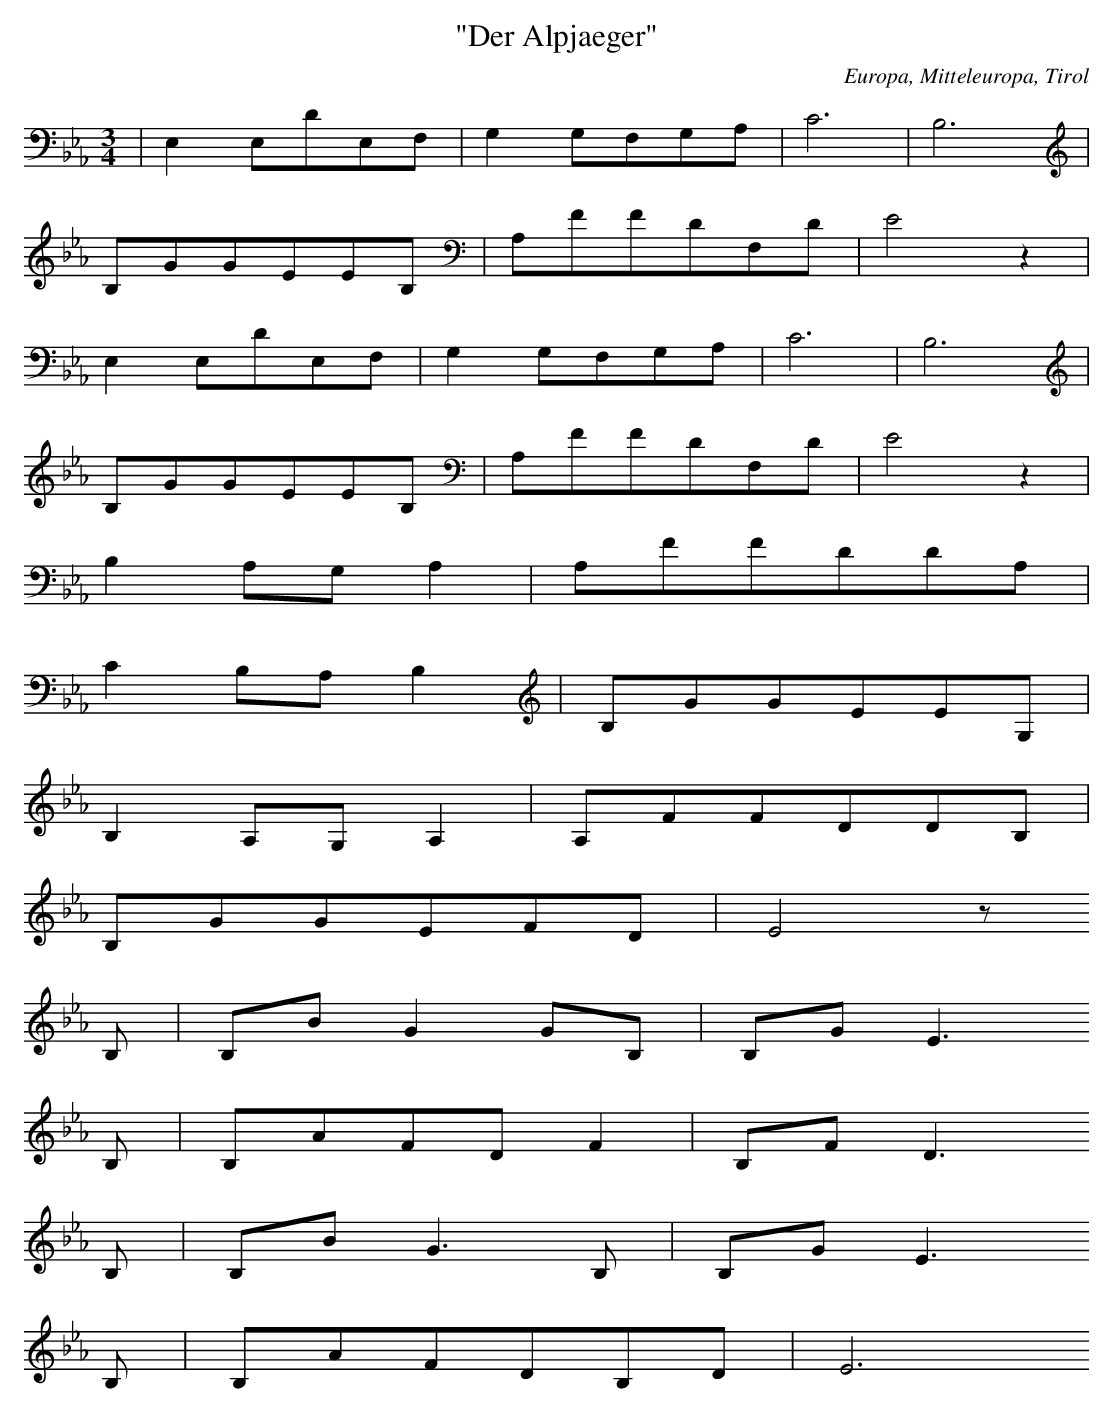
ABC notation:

X:1
T: "Der Alpjaeger"
O: Europa, Mitteleuropa, Tirol
M: 3/4
L: 1/8
K: Eb
 | E,2E,DE,F, | G,2G,F,G,A, | C6 | B,6 |
B,GGEEB, | A,FFDF,D | E4z2 |
E,2E,DE,F, | G,2G,F,G,A, | C6 | B,6 |
B,GGEEB, | A,FFDF,D | E4z2 |
B,2A,G,A,2 | A,FFDDA, |
C2B,A,B,2 | B,GGEEG, |
B,2A,G,A,2 | A,FFDDB, |
B,GGEFD | E4z
B, | B,BG2GB, | B,GE3
B, | B,AFDF2 | B,FD3
B, | B,BG3B, | B,GE3
B, | B,AFDB,D | E6
